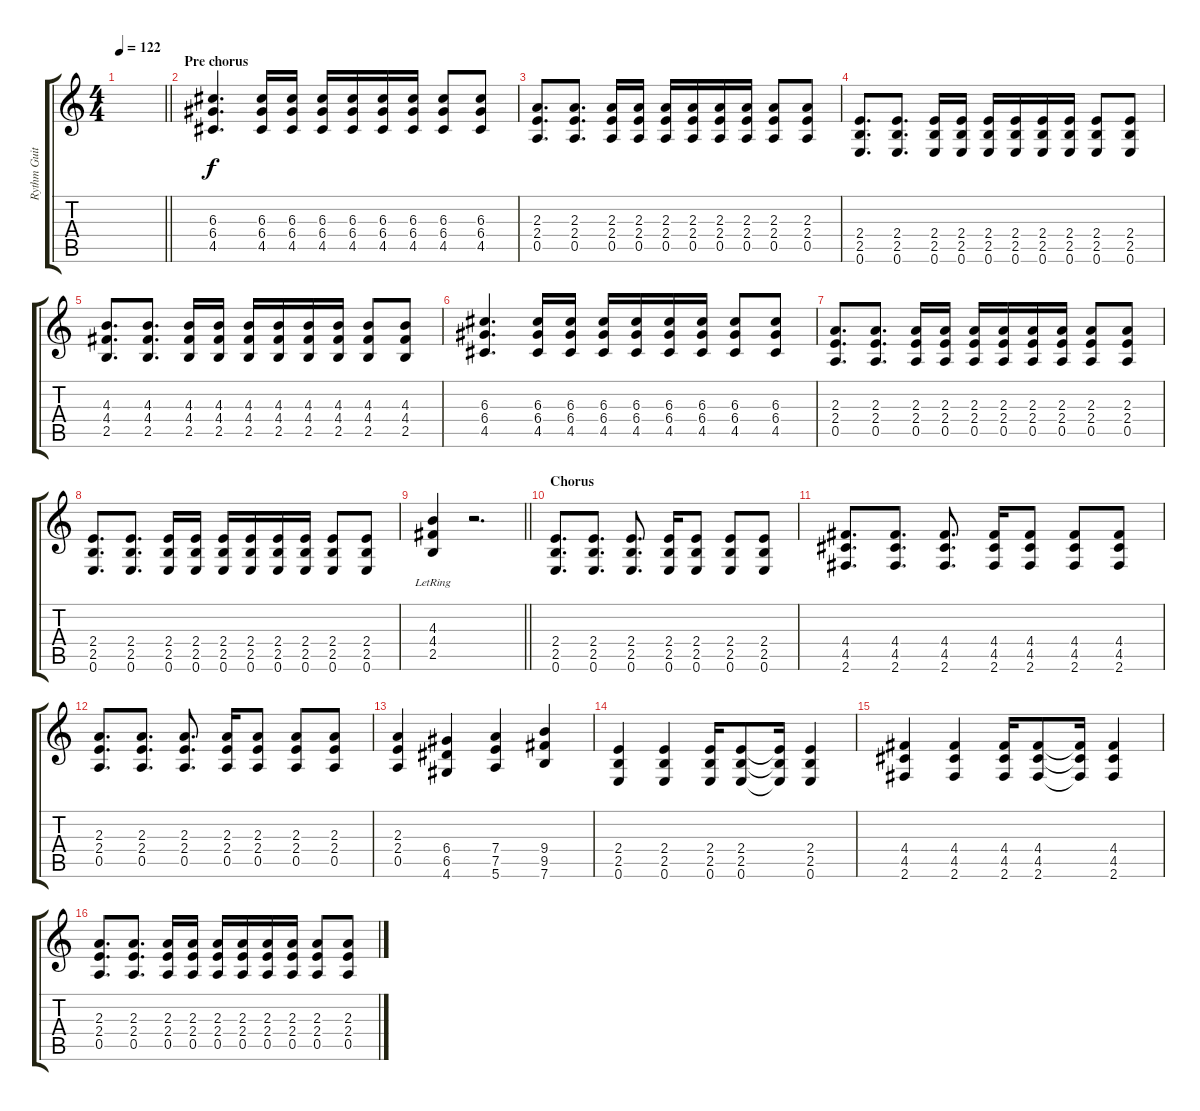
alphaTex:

\track ("Rythm Guitar" "Rythm Guit") {instrument distortionguitar}
\staff {score tabs}
\tuning (E4 B3 G3 D3 A2 E2) {hide}
\ts (4 4)
\tempo 122
\clef g2
\barLineRight lightlight
\ks c
|
\section ("" "Pre chorus")
(6.3 6.4 4.5).4{d} (6.3 6.4 4.5).16 (6.3 6.4 4.5).16 (6.3 6.4 4.5).16 (6.3 6.4 4.5).16 (6.3 6.4 4.5).16 (6.3 6.4 4.5).16 (6.3 6.4 4.5).8 (6.3 6.4 4.5).8 |
(2.3 2.4 0.5).8{d} (2.3 2.4 0.5).8{d} (2.3 2.4 0.5).16 (2.3 2.4 0.5).16 (2.3 2.4 0.5).16 (2.3 2.4 0.5).16 (2.3 2.4 0.5).16 (2.3 2.4 0.5).16 (2.3 2.4 0.5).8 (2.3 2.4 0.5).8 |
(2.4 2.5 0.6).8{d} (2.4 2.5 0.6).8{d} (2.4 2.5 0.6).16 (2.4 2.5 0.6).16 (2.4 2.5 0.6).16 (2.4 2.5 0.6).16 (2.4 2.5 0.6).16 (2.4 2.5 0.6).16 (2.4 2.5 0.6).8 (2.4 2.5 0.6).8 |
(4.3 4.4 2.5).8{d} (4.3 4.4 2.5).8{d} (4.3 4.4 2.5).16 (4.3 4.4 2.5).16 (4.3 4.4 2.5).16 (4.3 4.4 2.5).16 (4.3 4.4 2.5).16 (4.3 4.4 2.5).16 (4.3 4.4 2.5).8 (4.3 4.4 2.5).8 |
(6.3 6.4 4.5).4{d} (6.3 6.4 4.5).16 (6.3 6.4 4.5).16 (6.3 6.4 4.5).16 (6.3 6.4 4.5).16 (6.3 6.4 4.5).16 (6.3 6.4 4.5).16 (6.3 6.4 4.5).8 (6.3 6.4 4.5).8 |
(2.3 2.4 0.5).8{d} (2.3 2.4 0.5).8{d} (2.3 2.4 0.5).16 (2.3 2.4 0.5).16 (2.3 2.4 0.5).16 (2.3 2.4 0.5).16 (2.3 2.4 0.5).16 (2.3 2.4 0.5).16 (2.3 2.4 0.5).8 (2.3 2.4 0.5).8 |
(2.4 2.5 0.6).8{d} (2.4 2.5 0.6).8{d} (2.4 2.5 0.6).16 (2.4 2.5 0.6).16 (2.4 2.5 0.6).16 (2.4 2.5 0.6).16 (2.4 2.5 0.6).16 (2.4 2.5 0.6).16 (2.4 2.5 0.6).8 (2.4 2.5 0.6).8 |
\barLineRight lightlight
(4.3{lr} 4.4{lr} 2.5{lr}).4 r.2{d} |
\section ("" "Chorus")
(2.4 2.5 0.6).8{d} (2.4 2.5 0.6).8{d} (2.4 2.5 0.6).8{d} (2.4 2.5 0.6).16 (2.4 2.5 0.6).8 (2.4 2.5 0.6).8 (2.4 2.5 0.6).8 |
(4.4 4.5 2.6).8{d} (4.4 4.5 2.6).8{d} (4.4 4.5 2.6).8{d} (4.4 4.5 2.6).16 (4.4 4.5 2.6).8 (4.4 4.5 2.6).8 (4.4 4.5 2.6).8 |
(2.3 2.4 0.5).8{d} (2.3 2.4 0.5).8{d} (2.3 2.4 0.5).8{d} (2.3 2.4 0.5).16 (2.3 2.4 0.5).8 (2.3 2.4 0.5).8 (2.3 2.4 0.5).8 |
(2.3 2.4 0.5).4 (6.4 6.5 4.6).4 (7.4 7.5 5.6).4 (9.4 9.5 7.6).4 |
(2.4 2.5 0.6).4 (2.4 2.5 0.6).4 (2.4 2.5 0.6).16 (2.4 2.5 0.6).8 (2.4{t} 2.5{t} 0.6{t}).16 (2.4 2.5 0.6).4 |
(4.4 4.5 2.6).4 (4.4 4.5 2.6).4 (4.4 4.5 2.6).16 (4.4 4.5 2.6).8 (4.4{t} 4.5{t} 2.6{t}).16 (4.4 4.5 2.6).4 |
(2.3 2.4 0.5).8{d} (2.3 2.4 0.5).8{d} (2.3 2.4 0.5).16 (2.3 2.4 0.5).16 (2.3 2.4 0.5).16 (2.3 2.4 0.5).16 (2.3 2.4 0.5).16 (2.3 2.4 0.5).16 (2.3 2.4 0.5).8 (2.3 2.4 0.5).8
